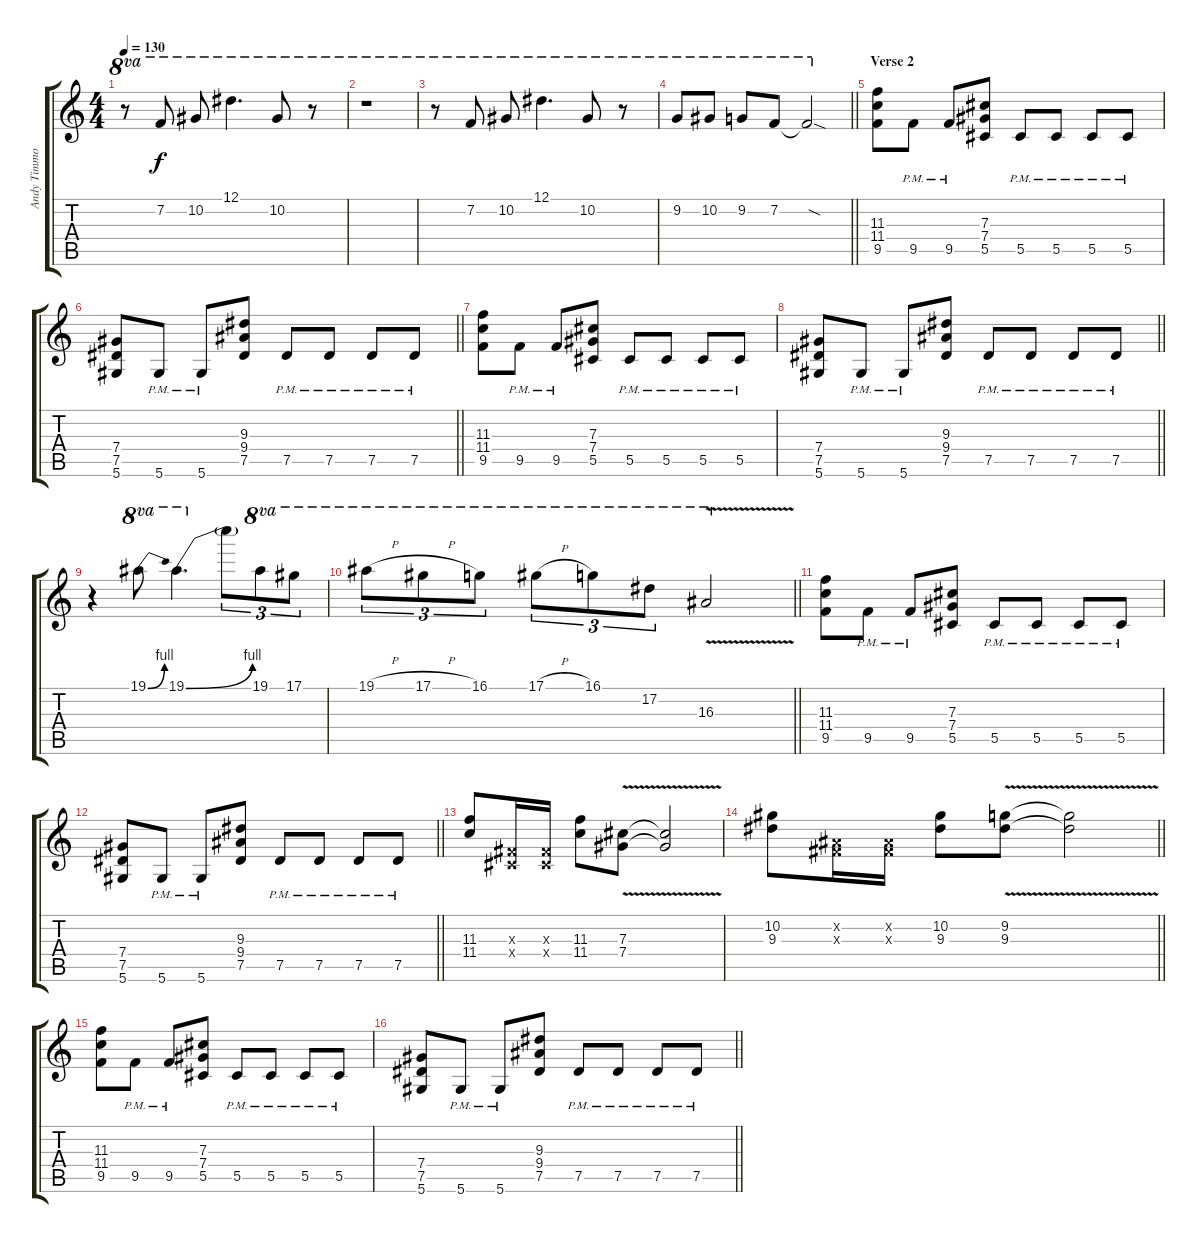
\track ("Andy Timmons" "Andy Timmo") {instrument distortionguitar}
\staff {score tabs}
\tuning (Eb4 Bb3 Gb3 Db3 Ab2 Eb2) {hide}
\ts (4 4)
\tempo 130
\clef g2
\ks c
r.8{ot 8va dy f} 7.2.8{ot 8va} 10.2.8{ot 8va} 12.1.4{d ot 8va} 10.2.8{ot 8va} r.8{ot 8va} |
r.1{ot 8va} |
r.8{ot 8va} 7.2.8{ot 8va} 10.2.8{ot 8va} 12.1.4{d ot 8va} 10.2.8{ot 8va} r.8{ot 8va} |
\barLineRight lightlight
9.2.8{ot 8va} 10.2.8{ot 8va} 9.2.8{ot 8va} 7.2.8{ot 8va} 7.2{sod t}.2{ot 8va} |
\section ("" "Verse 2")
(11.3 11.4 9.5).8 9.5{pm}.8 9.5{pm}.8 (7.3 7.4 5.5).8 5.5{pm}.8 5.5{pm}.8 5.5{pm}.8 5.5{pm}.8 |
\barLineRight lightlight
(7.4 7.5 5.6).8 5.6{pm}.8 5.6{pm}.8 (9.3 9.4 7.5).8 7.5{pm}.8 7.5{pm}.8 7.5{pm}.8 7.5{pm}.8 |
(11.3 11.4 9.5).8 9.5{pm}.8 9.5{pm}.8 (7.3 7.4 5.5).8 5.5{pm}.8 5.5{pm}.8 5.5{pm}.8 5.5{pm}.8 |
\barLineRight lightlight
(7.4 7.5 5.6).8 5.6{pm}.8 5.6{pm}.8 (9.3 9.4 7.5).8 7.5{pm}.8 7.5{pm}.8 7.5{pm}.8 7.5{pm}.8 |
\section ("" "")
r.4 19.1{be (bend 0 0 60 4)}.8{ot 8va} 19.1{be (bend 0 0 60 4)}.4{d ot 8va} 19.1{t}.8{tu (3 2)} 19.1.8{tu (3 2) ot 8va} 17.1.8{tu (3 2) ot 8va} |
\barLineRight lightlight
19.1{h}.8{tu (3 2) ot 8va} 17.1{h}.8{tu (3 2) ot 8va} 16.1.8{tu (3 2) ot 8va} 17.1{h}.8{tu (3 2) ot 8va} 16.1.8{tu (3 2) ot 8va} 17.2.8{tu (3 2) ot 8va} 16.3{v}.2{ot 8va} |
(11.3 11.4 9.5).8 9.5{pm}.8 9.5{pm}.8 (7.3 7.4 5.5).8 5.5{pm}.8 5.5{pm}.8 5.5{pm}.8 5.5{pm}.8 |
\barLineRight lightlight
(7.4 7.5 5.6).8 5.6{pm}.8 5.6{pm}.8 (9.3 9.4 7.5).8 7.5{pm}.8 7.5{pm}.8 7.5{pm}.8 7.5{pm}.8 |
\section ("" "")
(11.3 11.4).8 (0.3{x} 0.4{x}).16 (0.3{x} 0.4{x}).16 (11.3 11.4).8 (7.3{v} 7.4).8 (7.3{t} 7.4{t}).2 |
\barLineRight lightlight
(10.2 9.3).8 (0.2{x} 0.3{x}).16 (0.2{x} 0.3{x}).16 (10.2 9.3).8 (9.2{v} 9.3{v}).8 (9.2{t} 9.3{t}).2 |
(11.3 11.4 9.5).8 9.5{pm}.8 9.5{pm}.8 (7.3 7.4 5.5).8 5.5{pm}.8 5.5{pm}.8 5.5{pm}.8 5.5{pm}.8 |
\barLineRight lightlight
(7.4 7.5 5.6).8 5.6{pm}.8 5.6{pm}.8 (9.3 9.4 7.5).8 7.5{pm}.8 7.5{pm}.8 7.5{pm}.8 7.5{pm}.8
